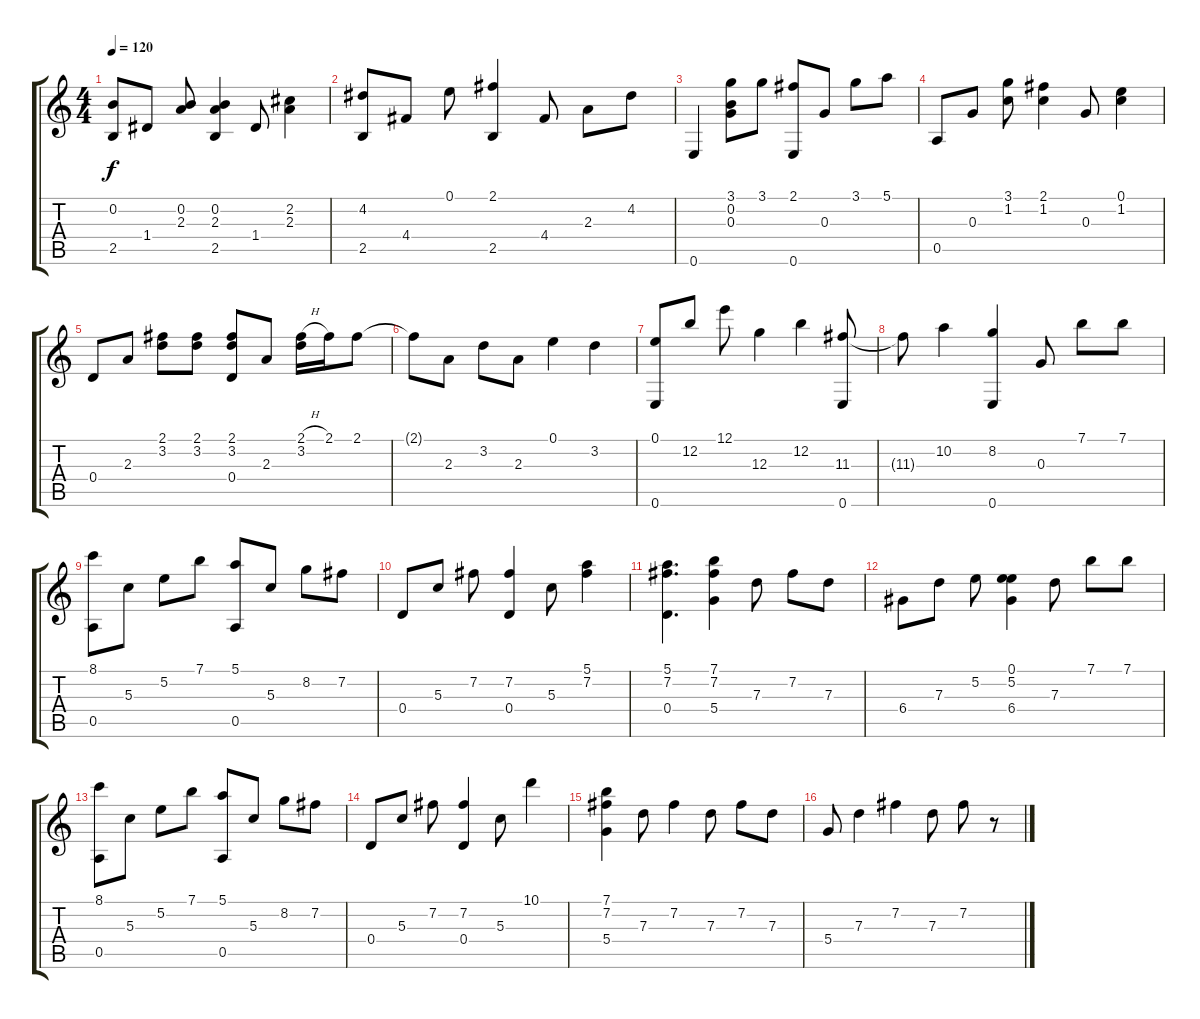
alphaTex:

\track "" {instrument acousticguitarsteel}
\staff {score tabs}
\tuning (E4 B3 G3 D3 A2 E2) {hide}
\ts (4 4)
\tempo 120
\clef g2
\ks c
(0.2 2.5).8{dy f} 1.4.8 (0.2 2.3).8 (0.2 2.3 2.5).4 1.4.8 (2.2 2.3).4 |
(4.2 2.5).8 4.4.8 0.1.8 (2.1 2.5).4 4.4.8 2.3.8 4.2.8 |
0.6.4 (3.1 0.2 0.3).8 3.1.8 (2.1 0.6).8 0.3.8 3.1.8 5.1.8 |
0.5.8 0.3.8 (3.1 1.2).8 (2.1 1.2).4 0.3.8 (0.1 1.2).4 |
0.4.8 2.3.8 (2.1 3.2).8 (2.1 3.2).8 (2.1 3.2 0.4).8 2.3.8 (2.1{h} 3.2).16 2.1.16 2.1.8 |
2.1{t}.8 2.3.8 3.2.8 2.3.8 0.1.4 3.2.4 |
(0.1 0.6).8 12.2.8 12.1.8 12.3.4 12.2.4 (11.3 0.6).8 |
11.3{t}.8 10.2.4 (8.2 0.6).4 0.3.8 7.1.8 7.1.8 |
(8.1 0.5).8 5.3.8 5.2.8 7.1.8 (5.1 0.5).8 5.3.8 8.2.8 7.2.8 |
0.4.8 5.3.8 7.2.8 (7.2 0.4).4 5.3.8 (5.1 7.2).4 |
(5.1 7.2 0.4).4{d} (7.1 7.2 5.4).4 7.3.8 7.2.8 7.3.8 |
6.4.8 7.3.8 5.2.8 (0.1 5.2 6.4).4 7.3.8 7.1.8 7.1.8 |
(8.1 0.5).8 5.3.8 5.2.8 7.1.8 (5.1 0.5).8 5.3.8 8.2.8 7.2.8 |
0.4.8 5.3.8 7.2.8 (7.2 0.4).4 5.3.8 10.1.4 |
(7.1 7.2 5.4).4 7.3.8 7.2.4 7.3.8 7.2.8 7.3.8 |
5.4.8 7.3.4 7.2.4 7.3.8 7.2.8 r.8
